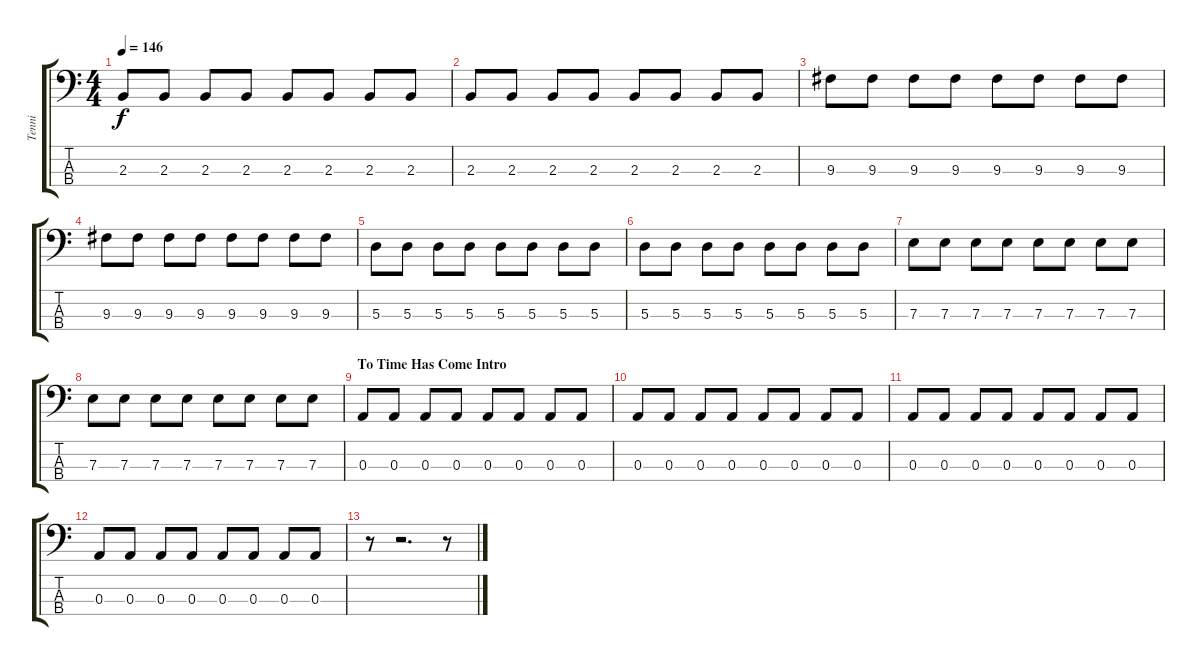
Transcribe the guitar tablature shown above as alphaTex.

\track ("Tenni" "Tenni") {instrument electricbassfinger}
\staff {score tabs}
\tuning (G2 D2 A1 E1) {hide}
\ts (4 4)
\tempo 146
\clef f4
\ks c
2.3.8{dy f} 2.3.8 2.3.8 2.3.8 2.3.8 2.3.8 2.3.8 2.3.8 |
2.3.8 2.3.8 2.3.8 2.3.8 2.3.8 2.3.8 2.3.8 2.3.8 |
9.3.8 9.3.8 9.3.8 9.3.8 9.3.8 9.3.8 9.3.8 9.3.8 |
9.3.8 9.3.8 9.3.8 9.3.8 9.3.8 9.3.8 9.3.8 9.3.8 |
5.3.8 5.3.8 5.3.8 5.3.8 5.3.8 5.3.8 5.3.8 5.3.8 |
5.3.8 5.3.8 5.3.8 5.3.8 5.3.8 5.3.8 5.3.8 5.3.8 |
7.3.8 7.3.8 7.3.8 7.3.8 7.3.8 7.3.8 7.3.8 7.3.8 |
7.3.8 7.3.8 7.3.8 7.3.8 7.3.8 7.3.8 7.3.8 7.3.8 |
\section ("" "To Time Has Come Intro")
0.3.8 0.3.8 0.3.8 0.3.8 0.3.8 0.3.8 0.3.8 0.3.8 |
0.3.8 0.3.8 0.3.8 0.3.8 0.3.8 0.3.8 0.3.8 0.3.8 |
0.3.8 0.3.8 0.3.8 0.3.8 0.3.8 0.3.8 0.3.8 0.3.8 |
0.3.8 0.3.8 0.3.8 0.3.8 0.3.8 0.3.8 0.3.8 0.3.8 |
r.8 r.2{d} r.8
